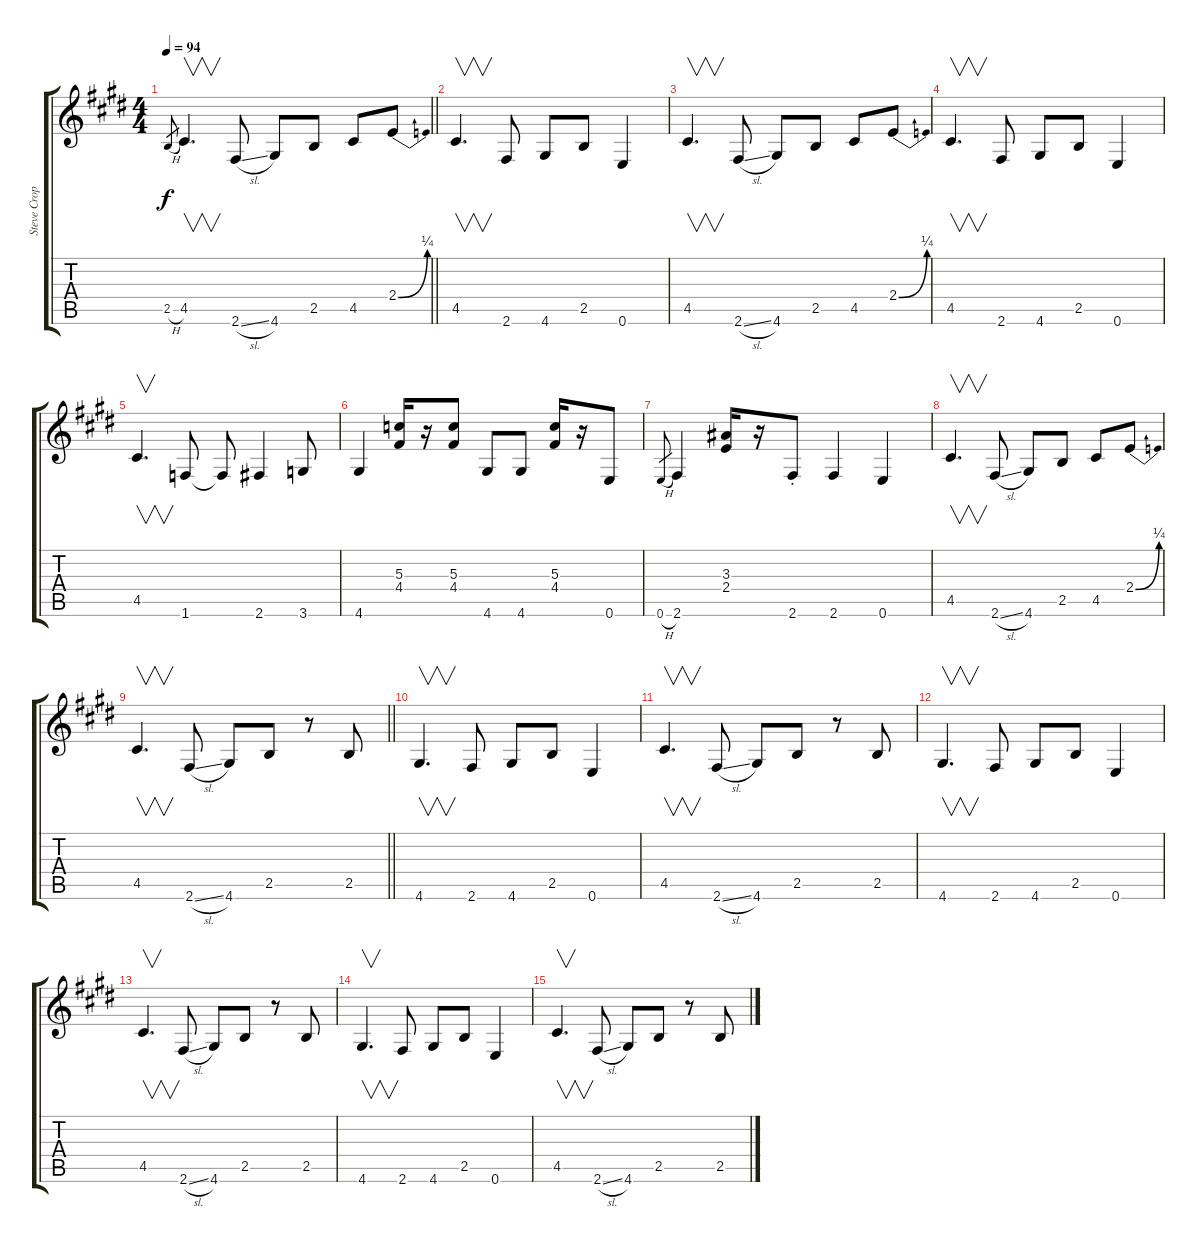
\track ("Steve Cropper - Gtr. 2" "Steve Crop") {instrument electricguitarclean}
\staff {score tabs}
\tuning (E4 B3 G3 D3 A2 E2) {hide}
\ts (4 4)
\tempo 94
\clef g2
\barLineRight lightlight
\ks c#minor
2.5{h}.8{gr dy f} 4.5.4{v d} 2.6{sl}.8 4.6.8 2.5.8 4.5.8 2.4{be (bend 0 0 60 1)}.8 |
\ks e
4.5.4{v d} 2.6.8 4.6.8 2.5.8 0.6.4 |
\ks c#minor
4.5.4{v d} 2.6{sl}.8 4.6.8 2.5.8 4.5.8 2.4{be (bend 0 0 60 1)}.8 |
4.5.4{v d} 2.6.8 4.6.8 2.5.8 0.6.4 |
4.5.4{v d} 1.6.8 1.6{t}.8 2.6.4 3.6.8 |
\ks e
4.6.4 (5.3 4.4).16 r.16 (5.3 4.4).8 4.6.8 4.6.8 (5.3 4.4).16 r.16 0.6.8 |
\ks c#minor
0.6{h}.8{gr} 2.6.4 (3.3 2.4).16 r.16 2.6{st}.8 2.6.4 0.6.4 |
4.5.4{v d} 2.6{sl}.8 4.6.8 2.5.8 4.5.8 2.4{be (bend 0 0 60 1)}.8 |
\barLineRight lightlight
4.5.4{v d} 2.6{sl}.8 4.6.8 2.5.8 r.8 2.5.8 |
\ks e
4.6.4{v d} 2.6.8 4.6.8 2.5.8 0.6.4 |
\ks c#minor
4.5.4{v d} 2.6{sl}.8 4.6.8 2.5.8 r.8 2.5.8 |
4.6.4{v d} 2.6.8 4.6.8 2.5.8 0.6.4 |
\ks e
4.5.4{v d} 2.6{sl}.8 4.6.8 2.5.8 r.8 2.5.8 |
\ks c#minor
4.6.4{v d} 2.6.8 4.6.8 2.5.8 0.6.4 |
4.5.4{v d} 2.6{sl}.8 4.6.8 2.5.8 r.8 2.5.8
